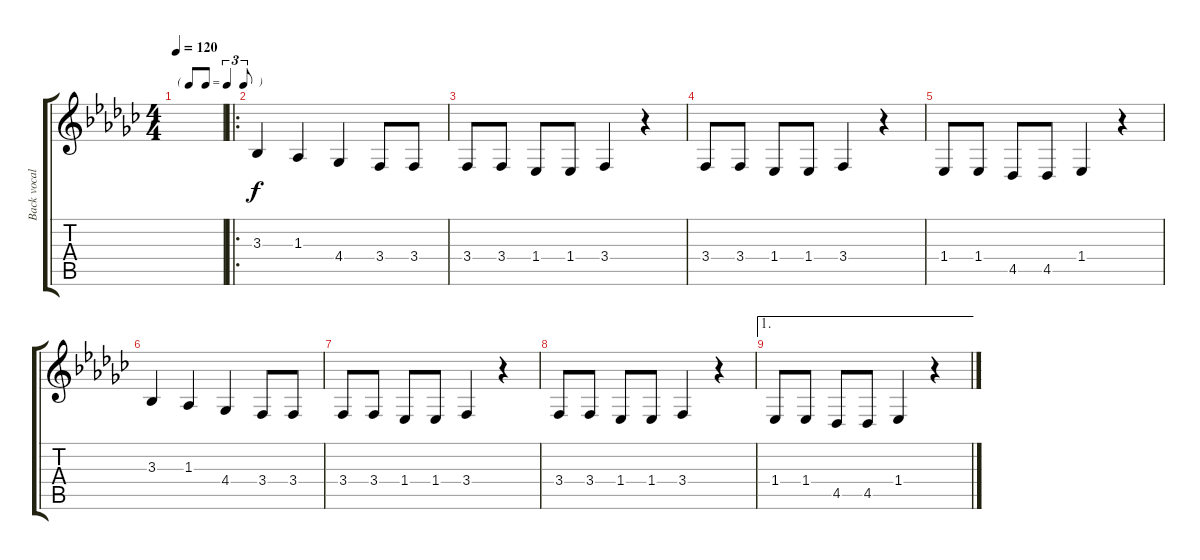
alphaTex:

\track ("Back vocal" "Back vocal") {instrument altosax}
\staff {score tabs}
\tuning (E4 B3 G3 D3 A2 E2) {hide}
\ts (4 4)
\tf triplet8th
\tempo 120
\clef g2
\ks gb
|
\ro
3.3.4 1.3.4 4.4.4 3.4.8 3.4.8 |
3.4.8 3.4.8 1.4.8 1.4.8 3.4.4 r.4 |
3.4.8 3.4.8 1.4.8 1.4.8 3.4.4 r.4 |
1.4.8 1.4.8 4.5.8 4.5.8 1.4.4 r.4 |
3.3.4 1.3.4 4.4.4 3.4.8 3.4.8 |
3.4.8 3.4.8 1.4.8 1.4.8 3.4.4 r.4 |
3.4.8 3.4.8 1.4.8 1.4.8 3.4.4 r.4 |
\ae 1
1.4.8 1.4.8 4.5.8 4.5.8 1.4.4 r.4
